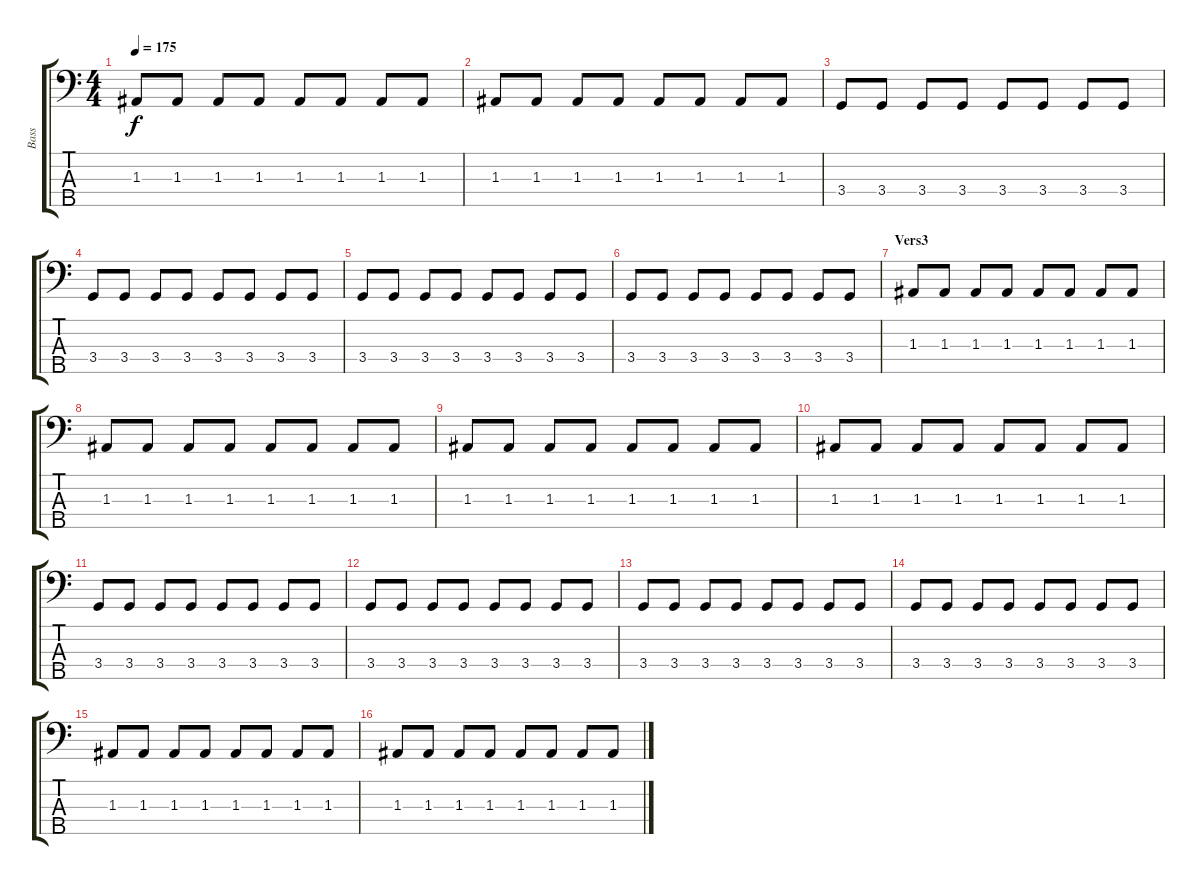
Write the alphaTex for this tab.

\track ("Bass" "Bass") {instrument electricbasspick}
\staff {score tabs}
\tuning (G2 D2 A1 E1 B0) {hide}
\ts (4 4)
\tempo 175
\clef f4
\ks c
1.3.8{dy f} 1.3.8 1.3.8 1.3.8 1.3.8 1.3.8 1.3.8 1.3.8 |
1.3.8 1.3.8 1.3.8 1.3.8 1.3.8 1.3.8 1.3.8 1.3.8 |
3.4.8 3.4.8 3.4.8 3.4.8 3.4.8 3.4.8 3.4.8 3.4.8 |
3.4.8 3.4.8 3.4.8 3.4.8 3.4.8 3.4.8 3.4.8 3.4.8 |
3.4.8 3.4.8 3.4.8 3.4.8 3.4.8 3.4.8 3.4.8 3.4.8 |
3.4.8 3.4.8 3.4.8 3.4.8 3.4.8 3.4.8 3.4.8 3.4.8 |
\section ("" "Vers3")
1.3.8 1.3.8 1.3.8 1.3.8 1.3.8 1.3.8 1.3.8 1.3.8 |
1.3.8 1.3.8 1.3.8 1.3.8 1.3.8 1.3.8 1.3.8 1.3.8 |
1.3.8 1.3.8 1.3.8 1.3.8 1.3.8 1.3.8 1.3.8 1.3.8 |
1.3.8 1.3.8 1.3.8 1.3.8 1.3.8 1.3.8 1.3.8 1.3.8 |
3.4.8 3.4.8 3.4.8 3.4.8 3.4.8 3.4.8 3.4.8 3.4.8 |
3.4.8 3.4.8 3.4.8 3.4.8 3.4.8 3.4.8 3.4.8 3.4.8 |
3.4.8 3.4.8 3.4.8 3.4.8 3.4.8 3.4.8 3.4.8 3.4.8 |
3.4.8 3.4.8 3.4.8 3.4.8 3.4.8 3.4.8 3.4.8 3.4.8 |
1.3.8 1.3.8 1.3.8 1.3.8 1.3.8 1.3.8 1.3.8 1.3.8 |
1.3.8 1.3.8 1.3.8 1.3.8 1.3.8 1.3.8 1.3.8 1.3.8
